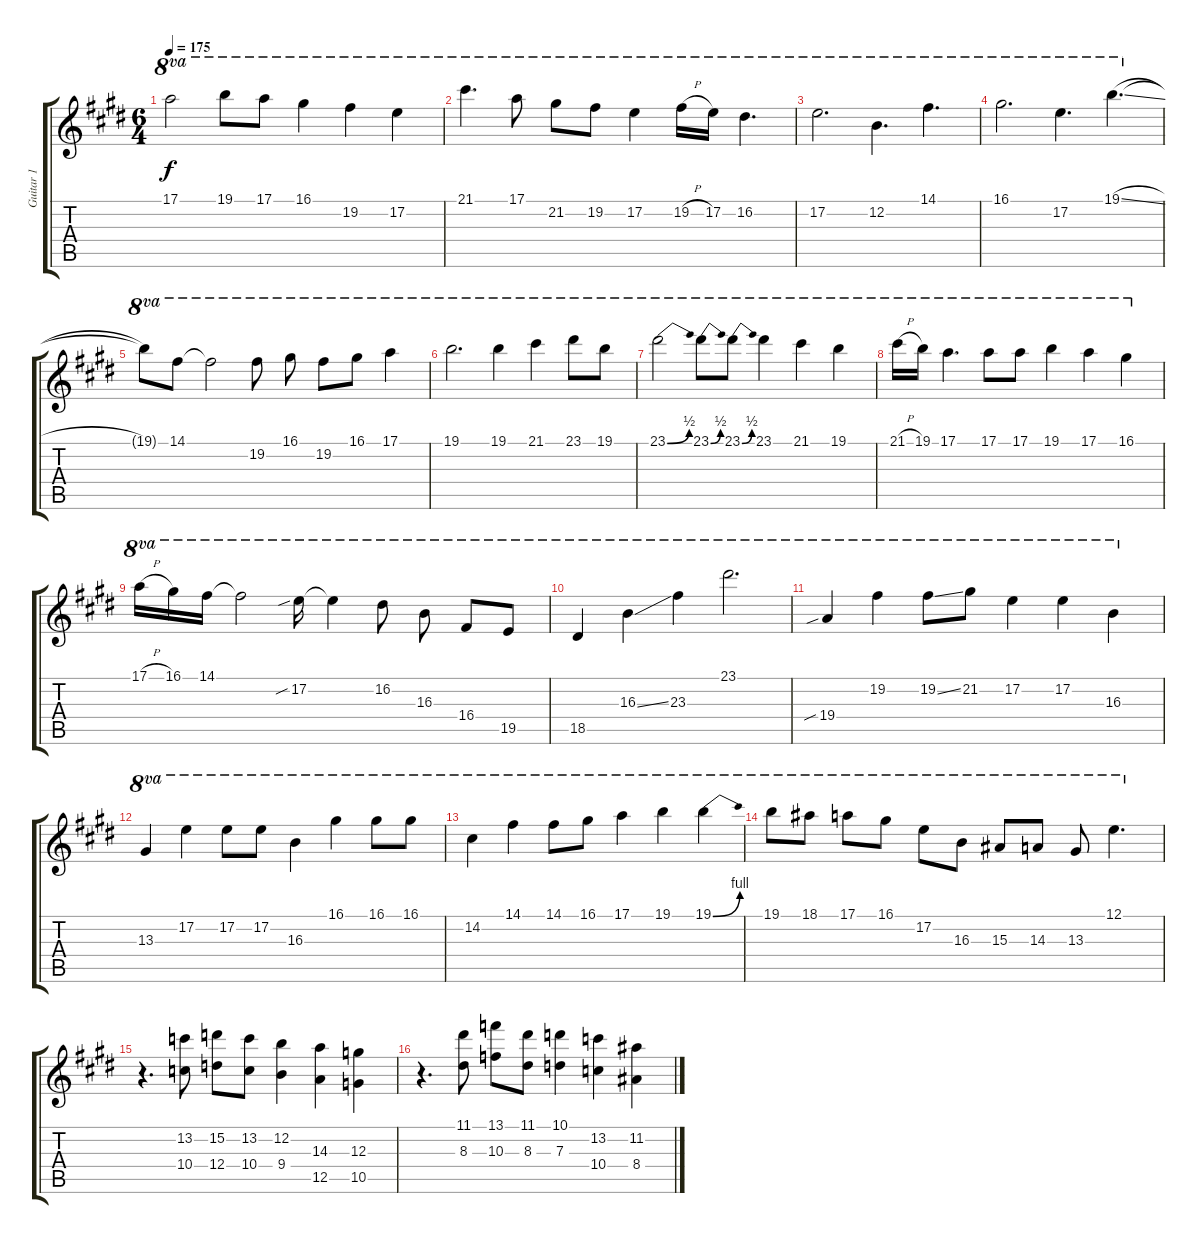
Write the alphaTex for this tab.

\track ("Guitar 1" "Guitar 1") {instrument acousticguitarnylon}
\staff {score tabs}
\tuning (E4 B3 G3 D3 A2 E2) {hide}
\ts (6 4)
\tempo 175
\clef g2
\ks e
17.1.2{ot 8va dy f} 19.1.8{ot 8va} 17.1.8{ot 8va} 16.1.4{ot 8va} 19.2.4{ot 8va} 17.2.4{ot 8va} |
21.1.4{d ot 8va} 17.1.8{ot 8va} 21.2.8{ot 8va} 19.2.8{ot 8va} 17.2.4{ot 8va} 19.2{h}.16{ot 8va} 17.2.16{ot 8va} 16.2.4{d ot 8va} |
17.2.2{d ot 8va} 12.2.4{d ot 8va} 14.1.4{d ot 8va} |
16.1.2{d ot 8va} 17.2.4{d ot 8va} 19.1{sl}.4{d ot 8va} |
19.1{t}.8{ot 8va} 14.1.8{ot 8va} 14.1{t}.2{ot 8va} 19.2.8{ot 8va beam split} 16.1.8{ot 8va} 19.2.8{ot 8va} 16.1.8{ot 8va} 17.1.4{ot 8va} |
19.1.2{d ot 8va} 19.1.4{ot 8va} 21.1.4{ot 8va} 23.1.8{ot 8va} 19.1.8{ot 8va} |
23.1{be (bend 0 0 60 2)}.2{ot 8va} 23.1{be (bend 0 0 60 2)}.8{ot 8va} 23.1{be (bend 0 0 60 2)}.8{ot 8va} 23.1.4{ot 8va} 21.1.4{ot 8va} 19.1.4{ot 8va} |
21.1{h}.16{ot 8va} 19.1.16{ot 8va} 17.1.4{d ot 8va} 17.1.8{ot 8va} 17.1.8{ot 8va} 19.1.4{ot 8va} 17.1.4{ot 8va} 16.1.4{ot 8va} |
17.1{h}.16{ot 8va} 16.1.16{ot 8va} 14.1.16{ot 8va} 14.1{t}.2{ot 8va} 17.2{sib}.16{ot 8va} 17.2{t}.4{ot 8va} 16.2.8{ot 8va beam split} 16.3.8{ot 8va} 16.4.8{ot 8va} 19.5.8{ot 8va} |
18.5.4{ot 8va} 16.3{ss}.4{ot 8va} 23.3.4{ot 8va} 23.1.2{d ot 8va} |
19.4{sib}.4{ot 8va} 19.2.4{ot 8va} 19.2{ss}.8{ot 8va} 21.2.8{ot 8va} 17.2.4{ot 8va} 17.2.4{ot 8va} 16.3.4{ot 8va} |
13.3.4{ot 8va} 17.2.4{ot 8va} 17.2.8{ot 8va} 17.2.8{ot 8va} 16.3.4{ot 8va} 16.1.4{ot 8va} 16.1.8{ot 8va} 16.1.8{ot 8va} |
14.2.4{ot 8va} 14.1.4{ot 8va} 14.1.8{ot 8va} 16.1.8{ot 8va} 17.1.4{ot 8va} 19.1.4{ot 8va} 19.1{be (bend 0 0 60 4)}.4{ot 8va} |
19.1.8{ot 8va} 18.1.8{ot 8va} 17.1.8{ot 8va} 16.1.8{ot 8va} 17.2.8{ot 8va} 16.3.8{ot 8va} 15.3.8{ot 8va} 14.3.8{ot 8va} 13.3.8{ot 8va} 12.1.4{d ot 8va} |
r.4{d} (13.2 10.4).8 (15.2 12.4).8 (13.2 10.4).8 (12.2 9.4).4 (14.3 12.5).4 (12.3 10.5).4 |
r.4{d} (11.1 8.3).8 (13.1 10.3).8 (11.1 8.3).8 (10.1 7.3).4 (13.2 10.4).4 (11.2 8.4).4
